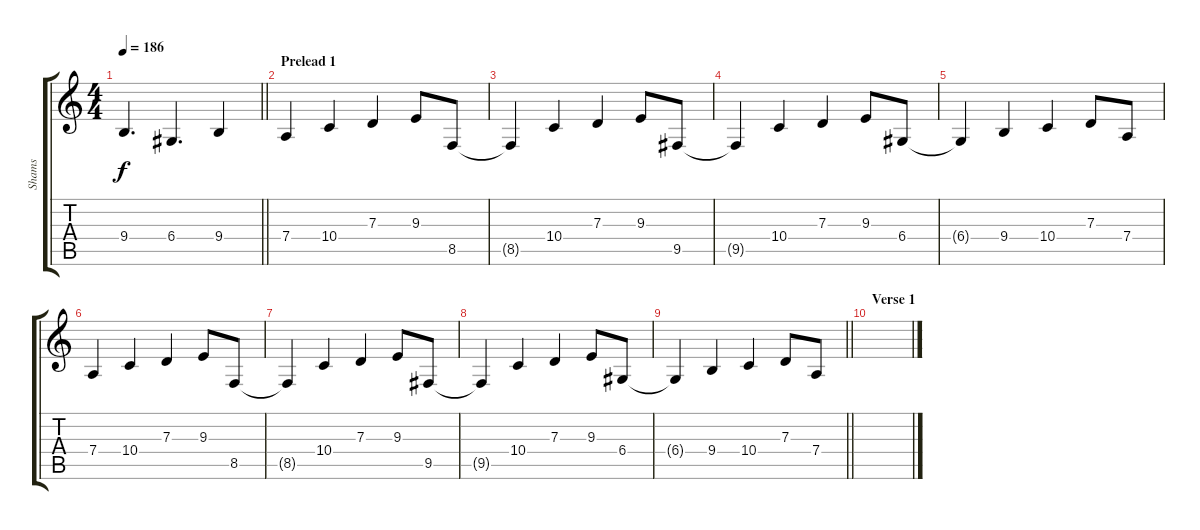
\track ("Shams" "Shams") {instrument choiraahs}
\staff {score tabs}
\tuning (E4 B3 G3 D3 A2 E2) {hide}
\ts (4 4)
\tempo 186
\clef g2
\barLineRight lightlight
\ks c
9.4.4{d dy f} 6.4.4{d} 9.4.4 |
\section ("" "Prelead 1")
7.4.4 10.4.4 7.3.4 9.3.8 8.5.8 |
8.5{t}.4 10.4.4 7.3.4 9.3.8 9.5.8 |
9.5{t}.4 10.4.4 7.3.4 9.3.8 6.4.8 |
6.4{t}.4 9.4.4 10.4.4 7.3.8 7.4.8 |
7.4.4 10.4.4 7.3.4 9.3.8 8.5.8 |
8.5{t}.4 10.4.4 7.3.4 9.3.8 9.5.8 |
9.5{t}.4 10.4.4 7.3.4 9.3.8 6.4.8 |
\barLineRight lightlight
6.4{t}.4 9.4.4 10.4.4 7.3.8 7.4.8 |
\section ("" "Verse 1")
